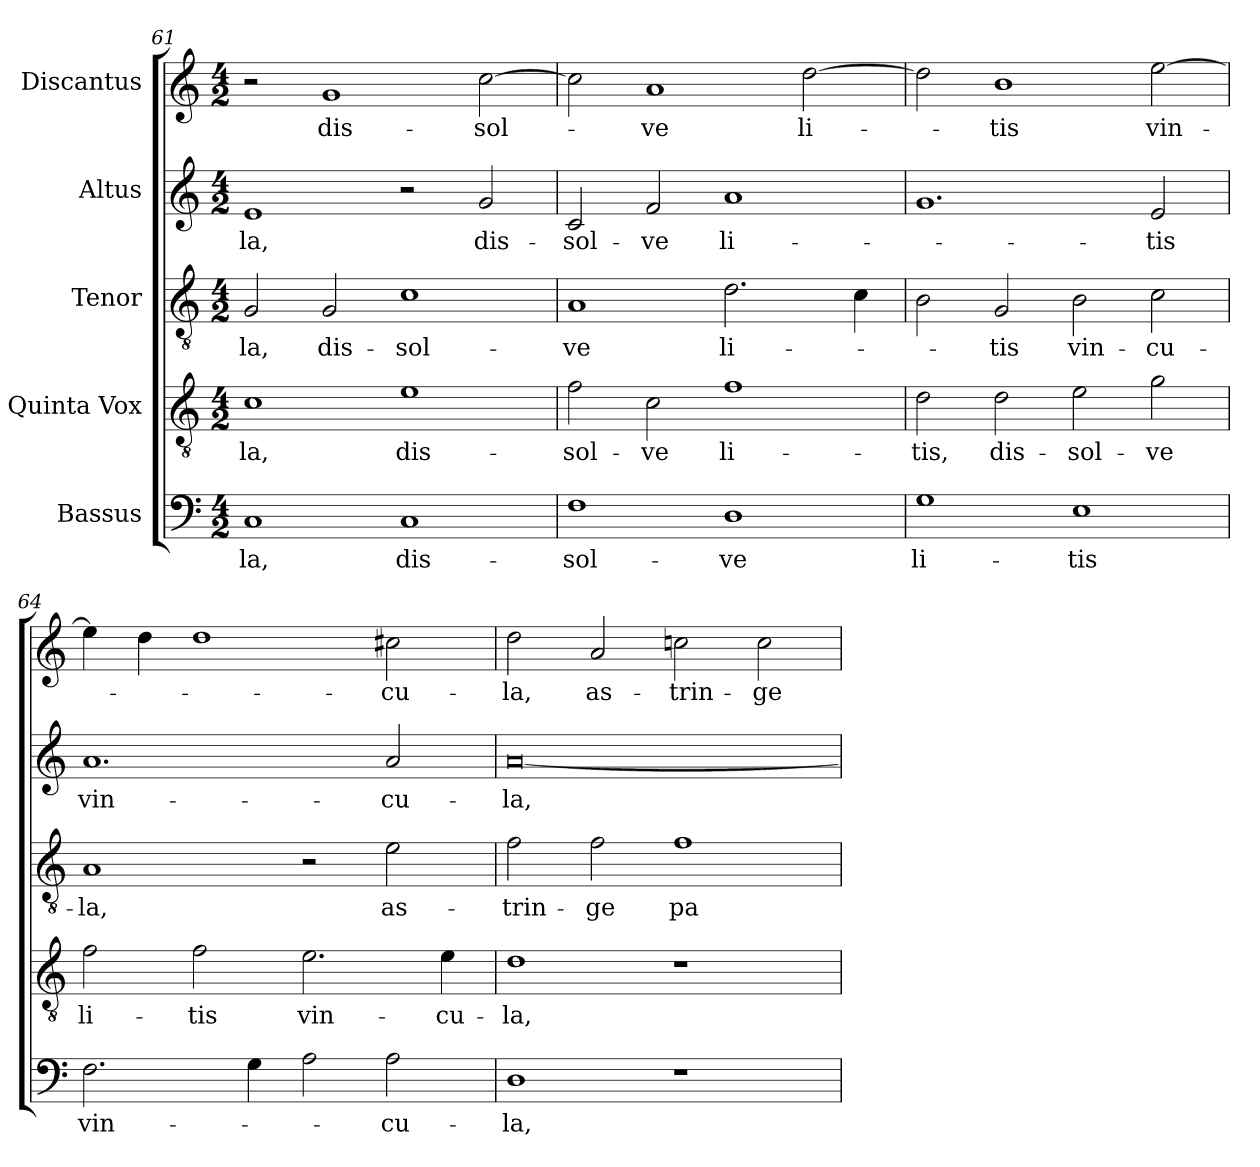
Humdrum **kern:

**kern	**text	**kern	**text	**kern	**text	**kern	**text	**kern	**text
*part5	*part5	*part4	*part4	*part3	*part3	*part2	*part2	*part1	*part1
*staff5	*staff5	*staff4	*staff4	*staff3	*staff3	*staff2	*staff2	*staff1	*staff1
*I"Bassus	*	*I"Quinta Vox	*	*I"Tenor	*	*I"Altus	*	*I"Discantus	*
*clefF4	*	*clefGv2	*	*clefGv2	*	*clefG2	*	*clefG2	*
*	*	*ITrd7c12	*	*ITrd7c12	*	*	*	*	*
*k[]	*	*k[]	*	*k[]	*	*k[]	*	*k[]	*
*C:	*	*C:	*	*C:	*	*C:	*	*C:	*
*M4/2	*	*M4/2	*	*M4/2	*	*M4/2	*	*M4/2	*
=61	=61	=61	=61	=61	=61	=61	=61	=61	=61
!	!LO:LY:b:color=#000000	!	!	!	!	!	!	!	!
!	!	!	!LO:LY:b:color=#000000	!	!	!	!	!	!
!	!	!	!	!	!LO:LY:b:color=#000000	!	!	!	!
!	!	!	!	!	!	!	!LO:LY:b:color=#000000	!	!
1Ci	-la,	1Ci	-la,	2GGi/	-la,	1ei	-la,	2r	.
!	!	!	!	!	!LO:LY:b:color=#000000	!	!	!	!
!	!	!	!	!	!	!	!	!	!LO:LY:b:color=#000000
.	.	.	.	2GGi/	dis-	.	.	1gi	dis-
!	!LO:LY:b:color=#000000	!	!	!	!	!	!	!	!
!	!	!	!LO:LY:b:color=#000000	!	!	!	!	!	!
!	!	!	!	!	!LO:LY:b:color=#000000	!	!	!	!
1Ci	dis-	1Ei	dis-	1Ci	-sol-	2r	.	.	.
!	!	!	!	!	!	!	!LO:LY:b:color=#000000	!	!
!	!	!	!	!	!	!	!	!	!LO:LY:b:color=#000000
.	.	.	.	.	.	2gi/	dis-	[2cci\	-sol-
=62	=62	=62	=62	=62	=62	=62	=62	=62	=62
!	!LO:LY:b:color=#000000	!	!	!	!	!	!	!	!
!	!	!	!LO:LY:b:color=#000000	!	!	!	!	!	!
!	!	!	!	!	!LO:LY:b:color=#000000	!	!	!	!
!	!	!	!	!	!	!	!LO:LY:b:color=#000000	!	!
1Fi	-sol-	2Fi\	-sol-	1AAi	-ve	2ci/	-sol-	2cci\]	.
!	!	!	!LO:LY:b:color=#000000	!	!	!	!	!	!
!	!	!	!	!	!	!	!LO:LY:b:color=#000000	!	!
!	!	!	!	!	!	!	!	!	!LO:LY:b:color=#000000
.	.	2Ci\	-ve	.	.	2fi/	-ve	1ai	-ve
!	!LO:LY:b:color=#000000	!	!	!	!	!	!	!	!
!	!	!	!LO:LY:b:color=#000000	!	!	!	!	!	!
!	!	!	!	!	!LO:LY:b:color=#000000	!	!	!	!
!	!	!	!	!	!	!	!LO:LY:b:color=#000000	!	!
1Di	-ve	1Fi	li-	2.Di\	li-	1ai	li-	.	.
!	!	!	!	!	!	!	!	!	!LO:LY:b:color=#000000
.	.	.	.	.	.	.	.	[2ddi\	li-
.	.	.	.	4Ci\	.	.	.	.	.
=63	=63	=63	=63	=63	=63	=63	=63	=63	=63
!	!LO:LY:b:color=#000000	!	!	!	!	!	!	!	!
!	!	!	!LO:LY:b:color=#000000	!	!	!	!	!	!
1Gi	li-	2Di\	-tis,	2BBi\	.	1.gi	.	2ddi\]	.
!	!	!	!LO:LY:b:color=#000000	!	!	!	!	!	!
!	!	!	!	!	!LO:LY:b:color=#000000	!	!	!	!
!	!	!	!	!	!	!	!	!	!LO:LY:b:color=#000000
.	.	2Di\	dis-	2GGi/	-tis	.	.	1bi	-tis
!	!LO:LY:b:color=#000000	!	!	!	!	!	!	!	!
!	!	!	!LO:LY:b:color=#000000	!	!	!	!	!	!
!	!	!	!	!	!LO:LY:b:color=#000000	!	!	!	!
1Ei	-tis	2Ei\	-sol-	2BBi\	vin-	.	.	.	.
!	!	!	!LO:LY:b:color=#000000	!	!	!	!	!	!
!	!	!	!	!	!LO:LY:b:color=#000000	!	!	!	!
!	!	!	!	!	!	!	!LO:LY:b:color=#000000	!	!
!	!	!	!	!	!	!	!	!	!LO:LY:b:color=#000000
.	.	2Gi\	-ve	2Ci\	-cu-	2ei/	-tis	[2eei\	vin-
=64	=64	=64	=64	=64	=64	=64	=64	=64	=64
!	!LO:LY:b:color=#000000	!	!	!	!	!	!	!	!
!	!	!	!LO:LY:b:color=#000000	!	!	!	!	!	!
!	!	!	!	!	!LO:LY:b:color=#000000	!	!	!	!
!	!	!	!	!	!	!	!LO:LY:b:color=#000000	!	!
2.Fi\	vin-	2Fi\	li-	1AAi	-la,	1.ai	vin-	4eei\]	.
.	.	.	.	.	.	.	.	4ddi\	.
!	!	!	!LO:LY:b:color=#000000	!	!	!	!	!	!
.	.	2Fi\	-tis	.	.	.	.	1ddi	.
4Gi\	.	.	.	.	.	.	.	.	.
!	!	!	!LO:LY:b:color=#000000	!	!	!	!	!	!
2Ai\	.	2.Ei\	vin-	2r	.	.	.	.	.
!	!LO:LY:b:color=#000000	!	!	!	!	!	!	!	!
!	!	!	!	!	!LO:LY:b:color=#000000	!	!	!	!
!	!	!	!	!	!	!	!LO:LY:b:color=#000000	!	!
!	!	!	!	!	!	!	!	!	!LO:LY:b:color=#000000
2Ai\	-cu-	.	.	2Ei\	as-	2ai/	-cu-	2cc#Xi\	-cu-
!	!	!	!LO:LY:b:color=#000000	!	!	!	!	!	!
.	.	4Ei\	-cu-	.	.	.	.	.	.
!!LO:LB:g=z
=65	=65	=65	=65	=65	=65	=65	=65	=65	=65
!	!LO:LY:b:color=#000000	!	!	!	!	!	!	!	!
!	!	!	!LO:LY:b:color=#000000	!	!	!	!	!	!
!	!	!	!	!	!LO:LY:b:color=#000000	!	!	!	!
!	!	!	!	!	!	!	!LO:LY:b:color=#000000	!	!
!	!	!	!	!	!	!	!	!	!LO:LY:b:color=#000000
1Di	-la,	1Di	-la,	2Fi\	-trin-	[0ai	-la,	2ddi\	-la,
!	!	!	!	!	!LO:LY:b:color=#000000	!	!	!	!
!	!	!	!	!	!	!	!	!	!LO:LY:b:color=#000000
.	.	.	.	2Fi\	-ge	.	.	2ai/	as-
!	!	!	!	!	!LO:LY:b:color=#000000	!	!	!	!
!	!	!	!	!	!	!	!	!	!LO:LY:b:color=#000000
1r	.	1r	.	1Fi	pa-	.	.	2ccni\	-trin-
!	!	!	!	!	!	!	!	!	!LO:LY:b:color=#000000
.	.	.	.	.	.	.	.	2cci\	-ge
=	=	=	=	=	=	=	=	=	=
*-	*-	*-	*-	*-	*-	*-	*-	*-	*-
